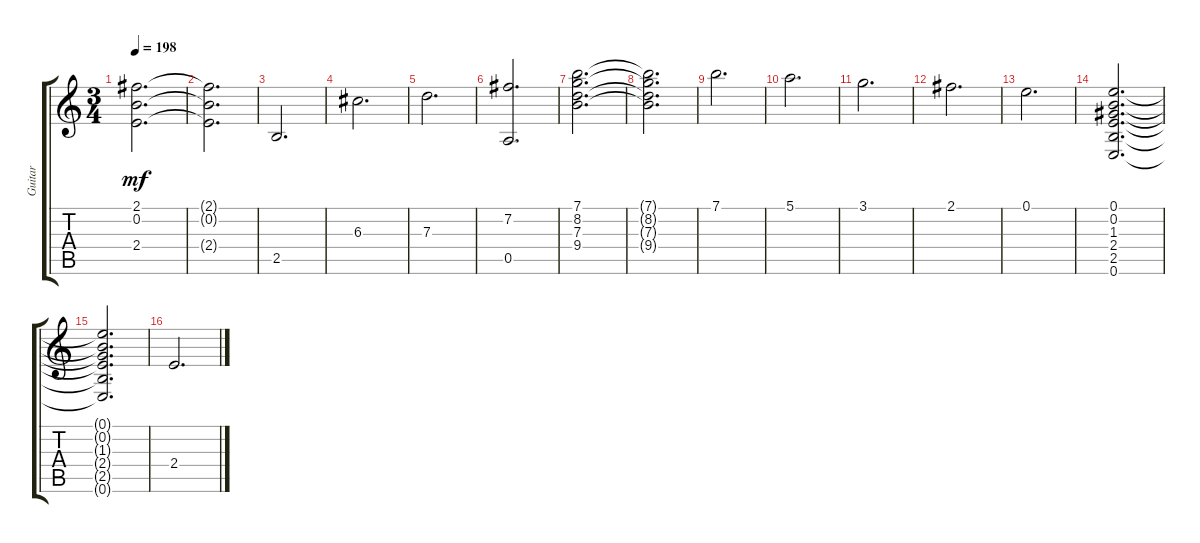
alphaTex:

\track ("Guitar" "Guitar") {instrument acousticguitarsteel}
\staff {score tabs}
\tuning (E4 B3 G3 D3 A2 E2) {hide}
\ts (3 4)
\tempo 198
\clef g2
\ks c
(2.1 0.2 2.4).2{d dy mf} |
(2.1{t} 0.2{t} 2.4{t}).2{d} |
2.5.2{d} |
6.3.2{d} |
7.3.2{d} |
(7.2 0.5).2{d} |
(7.1 8.2 7.3 9.4).2{d} |
(7.1{t} 8.2{t} 7.3{t} 9.4{t}).2{d} |
7.1.2{d} |
5.1.2{d} |
3.1.2{d} |
2.1.2{d} |
0.1.2{d} |
(0.1 0.2 1.3 2.4 2.5 0.6).2{d} |
(0.1{t} 0.2{t} 1.3{t} 2.4{t} 2.5{t} 0.6{t}).2{d} |
2.4.2{d}
